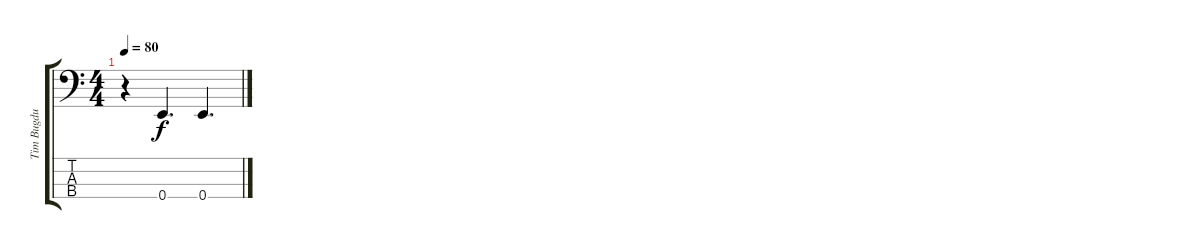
\track ("Tim Bugdu" "Tim Bugdu") {instrument electricbassfinger}
\staff {score tabs}
\tuning (G2 D2 A1 E1) {hide}
\ts (4 4)
\tempo 80
\clef f4
\ks c
r.4{dy f} 0.4.4{d} 0.4.4{d}
